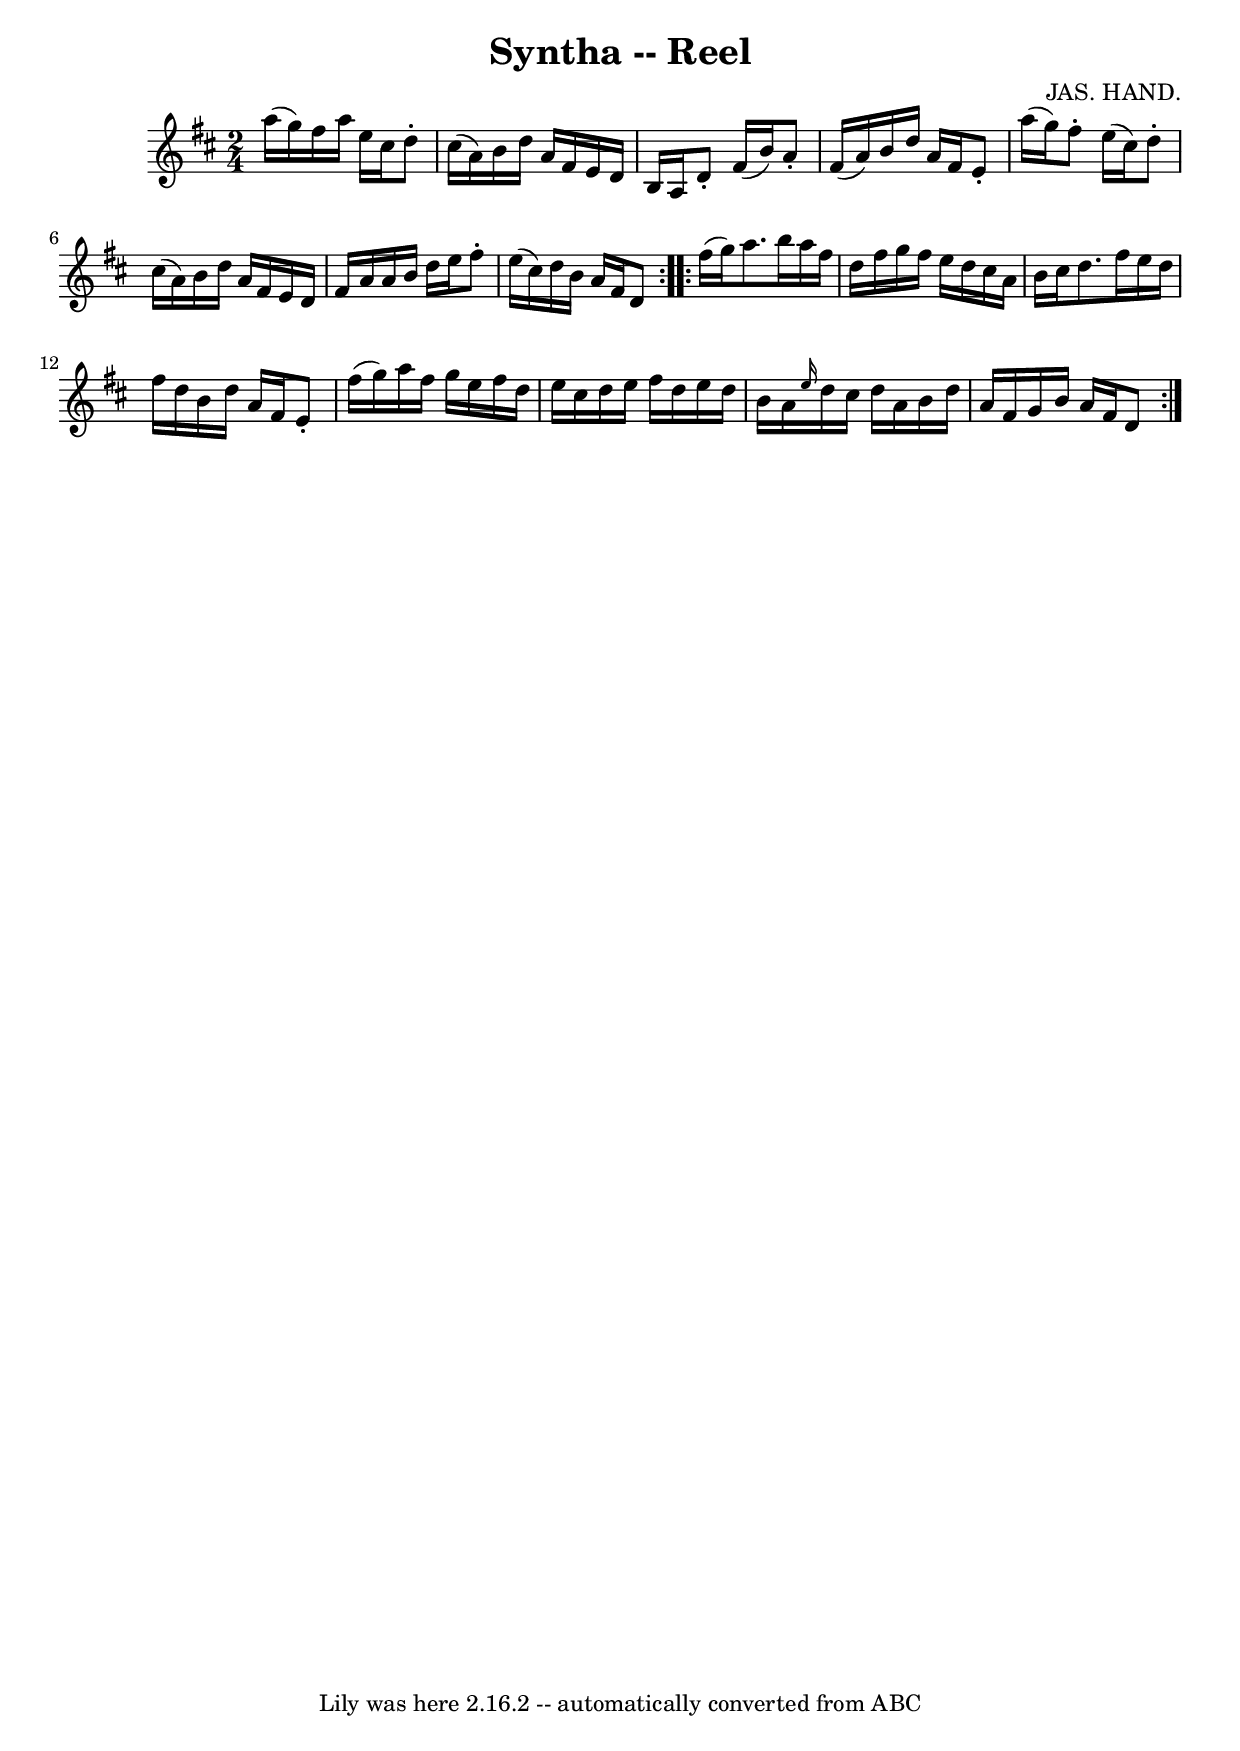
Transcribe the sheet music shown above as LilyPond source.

\version "2.16.2"
\include "Mammoth.ily"
\header {
  %% book = "Ryan's Mammoth Collection"
 composer = "JAS. HAND."
 crossRefNumber = "1"
 footnotes = "\\\\142"
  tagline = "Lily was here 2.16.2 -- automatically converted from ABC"
  title = "Syntha -- Reel"

}
voicedefault =  {



  \repeat volta 2 {

    \time 2/4 
    \key d \major a''16 (g''16)  |
 fis''16 a''16 e''16 cis''16 d''8-. cis''16 (a'16)    |
 b'16 d''16 a'16 fis'16 e'16 d'16 b16 a16     |
 d'8-. fis'16 ( b'16) a'8-. fis'16 (a'16)    |
 b'16 d''16 a'16 fis'16 e'8-. a''16 (g''16)    |
 fis''8-. e''16 ( cis''16) d''8-. cis''16 (a'16)    |
 b'16 d''16 a'16 fis'16 e'16 d'16 fis'16 a'16     |
 a'16 b'16 d''16 e''16 fis''8-. e''16 (cis''16)    |
 d''16 b'16    
 a'16 fis'16 d'8    
  } 
  \repeat volta 2 { fis''16 (g''16)  |
 a''8. b''16 a''16 fis''16 d''16 fis''16     |
 g''16 fis''16 e''16 d''16 cis''16 a'16 b'16 cis''16     |
 d''8. fis''16 e''16 d''16 fis''16 d''16     |
 b'16 d''16 a'16 fis'16 e'8-. fis''16 (g''16)    |
 a''16 fis''16 g''16 e''16 fis''16 d''16 e''16 cis''16     |
 d''16 e''16 fis''16 d''16 e''16 d''16 b'16 a'16      |
    \grace { e''16  
	   } d''16 cis''16 d''16 a'16 b'16 d''16 a'16 fis'16     |
 g'16 b'16 a'16 fis'16 d'8  
  }  
  

}

\score{
  <<

    \context Staff="default"
    {
      \voicedefault 
      
    }

  >>
  \layout {
    
  }
  \midi {
  }

}
